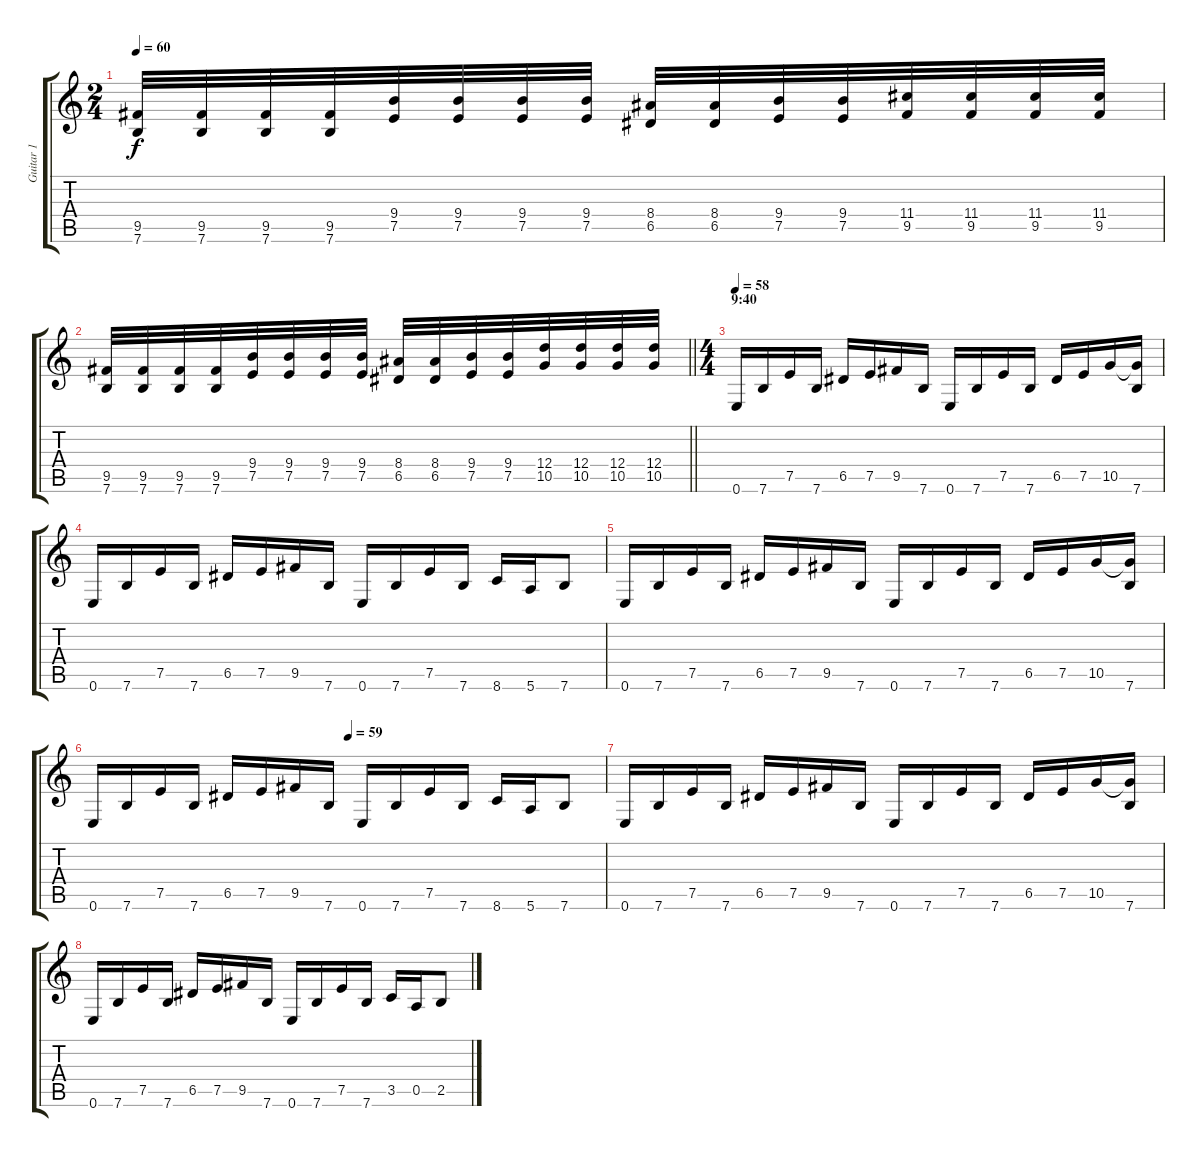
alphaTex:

\track ("Guitar 1" "Guitar 1") {instrument distortionguitar}
\staff {score tabs}
\tuning (E4 B3 G3 D3 A2 E2) {hide}
\ts (2 4)
\tempo 60
\clef g2
\ks c
(9.5 7.6).32{dy f} (9.5 7.6).32 (9.5 7.6).32 (9.5 7.6).32 (9.4 7.5).32 (9.4 7.5).32 (9.4 7.5).32 (9.4 7.5).32 (8.4 6.5).32 (8.4 6.5).32 (9.4 7.5).32 (9.4 7.5).32 (11.4 9.5).32 (11.4 9.5).32 (11.4 9.5).32 (11.4 9.5).32 |
\barLineRight lightlight
(9.5 7.6).32 (9.5 7.6).32 (9.5 7.6).32 (9.5 7.6).32 (9.4 7.5).32 (9.4 7.5).32 (9.4 7.5).32 (9.4 7.5).32 (8.4 6.5).32 (8.4 6.5).32 (9.4 7.5).32 (9.4 7.5).32 (12.4 10.5).32 (12.4 10.5).32 (12.4 10.5).32 (12.4 10.5).32 |
\ts (4 4)
\section ("" "9:40")
\tempo 58
0.6.16 7.6.16 7.5.16 7.6.16 6.5.16 7.5.16 9.5.16 7.6.16 0.6.16 7.6.16 7.5.16 7.6.16 6.5.16 7.5.16 10.5.16 (10.5{t} 7.6).16 |
0.6.16 7.6.16 7.5.16 7.6.16 6.5.16 7.5.16 9.5.16 7.6.16 0.6.16 7.6.16 7.5.16 7.6.16 8.6.16 5.6.16 7.6.8 |
0.6.16 7.6.16 7.5.16 7.6.16 6.5.16 7.5.16 9.5.16 7.6.16 0.6.16 7.6.16 7.5.16 7.6.16 6.5.16 7.5.16 10.5.16 (10.5{t} 7.6).16 |
\tempo (59 0.5)
0.6.16 7.6.16 7.5.16 7.6.16 6.5.16 7.5.16 9.5.16 7.6.16 0.6.16 7.6.16 7.5.16 7.6.16 8.6.16 5.6.16 7.6.8 |
0.6.16 7.6.16 7.5.16 7.6.16 6.5.16 7.5.16 9.5.16 7.6.16 0.6.16 7.6.16 7.5.16 7.6.16 6.5.16 7.5.16 10.5.16 (10.5{t} 7.6).16 |
0.6.16 7.6.16 7.5.16 7.6.16 6.5.16 7.5.16 9.5.16 7.6.16 0.6.16 7.6.16 7.5.16 7.6.16 3.5.16 0.5.16 2.5.8
